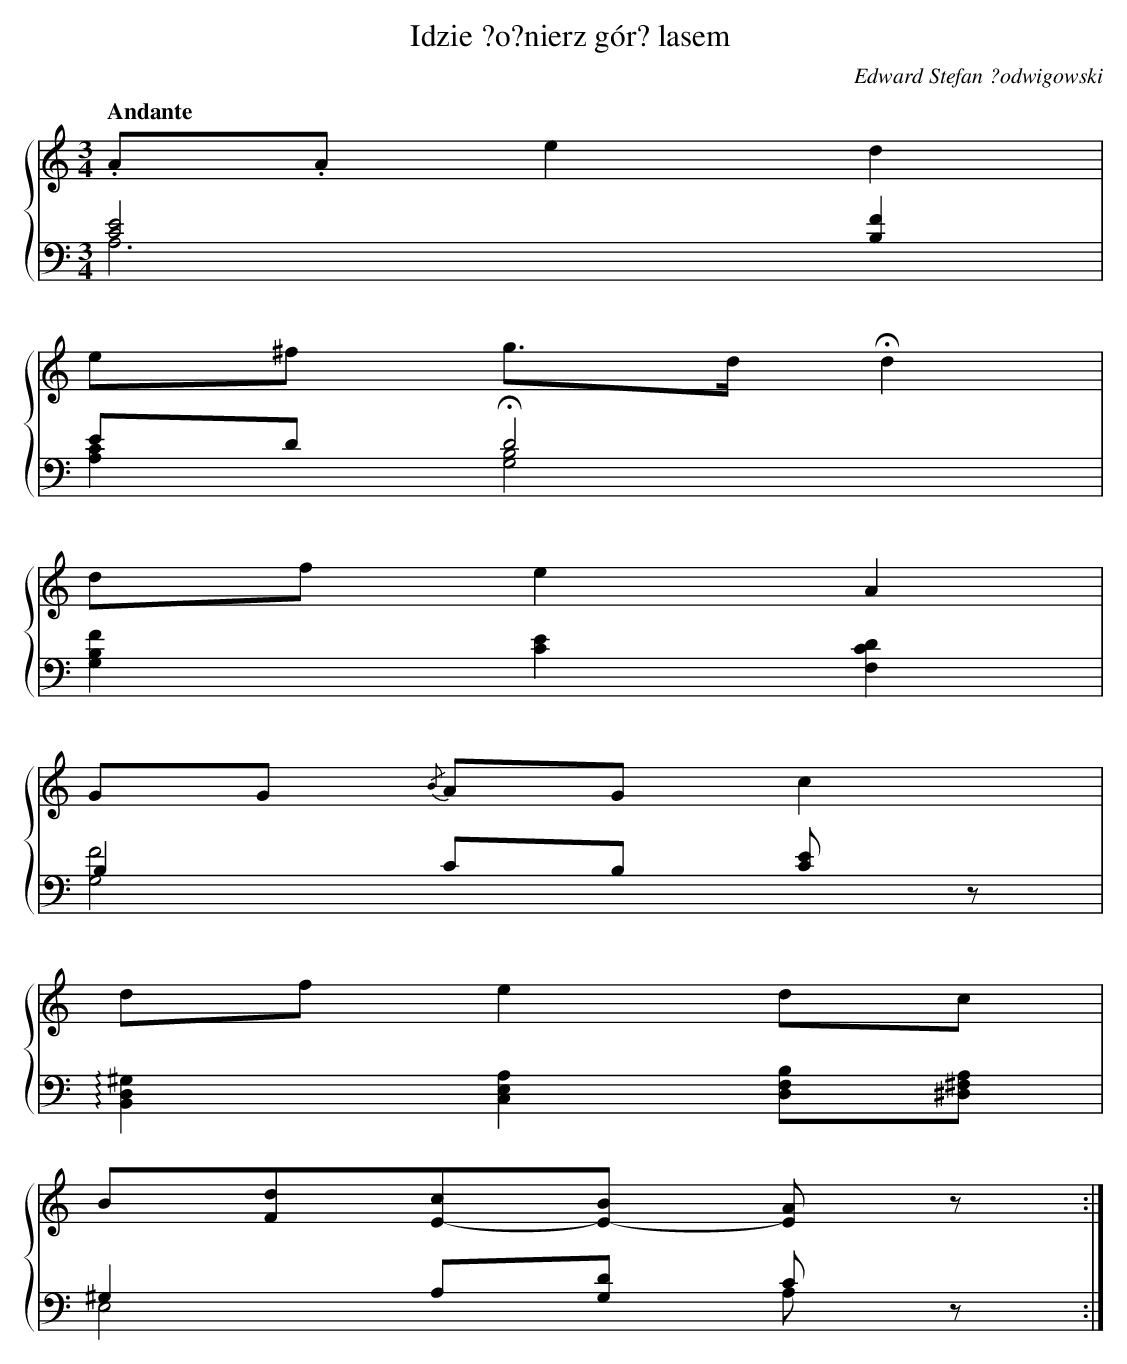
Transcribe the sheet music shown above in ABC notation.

X:1
T: Idzie ?o?nierz gór? lasem
C: Edward Stefan ?odwigowski
L: 1/8
M: 3/4
Q: "Andante"
%%staves {1 2}
V: 1 clef=treble
V: 2 clef=bass
K: C
[V:1] .A.Ae2d2 |
[V:2] [E4C4][F2B,2] & A,6 |
[V:1] e^f g>d!fermata!d2 |
[V:2] ED!fermata!D4 & [C2A,2][B,4G,4] |
[V:1] dfe2A2 |
[V:2] [F2B,2G,2][E2C2][D2C2F,2] |
[V:1] GG {/B} AGc2 |
[V:2] B,2CB, [EC] z & [F4G,4]x2 |
[V:1] dfe2dc |
[V:2] !arpeggio![^G,2D,2B,,2][A,2E,2C,2][B,F,D,][A,^F,^D,] |
[V:1] B[dF][cE-][BE-] [AE] z :|]
[V:2] ^G,2A,[DG,] C z & E,4A, x :|]
